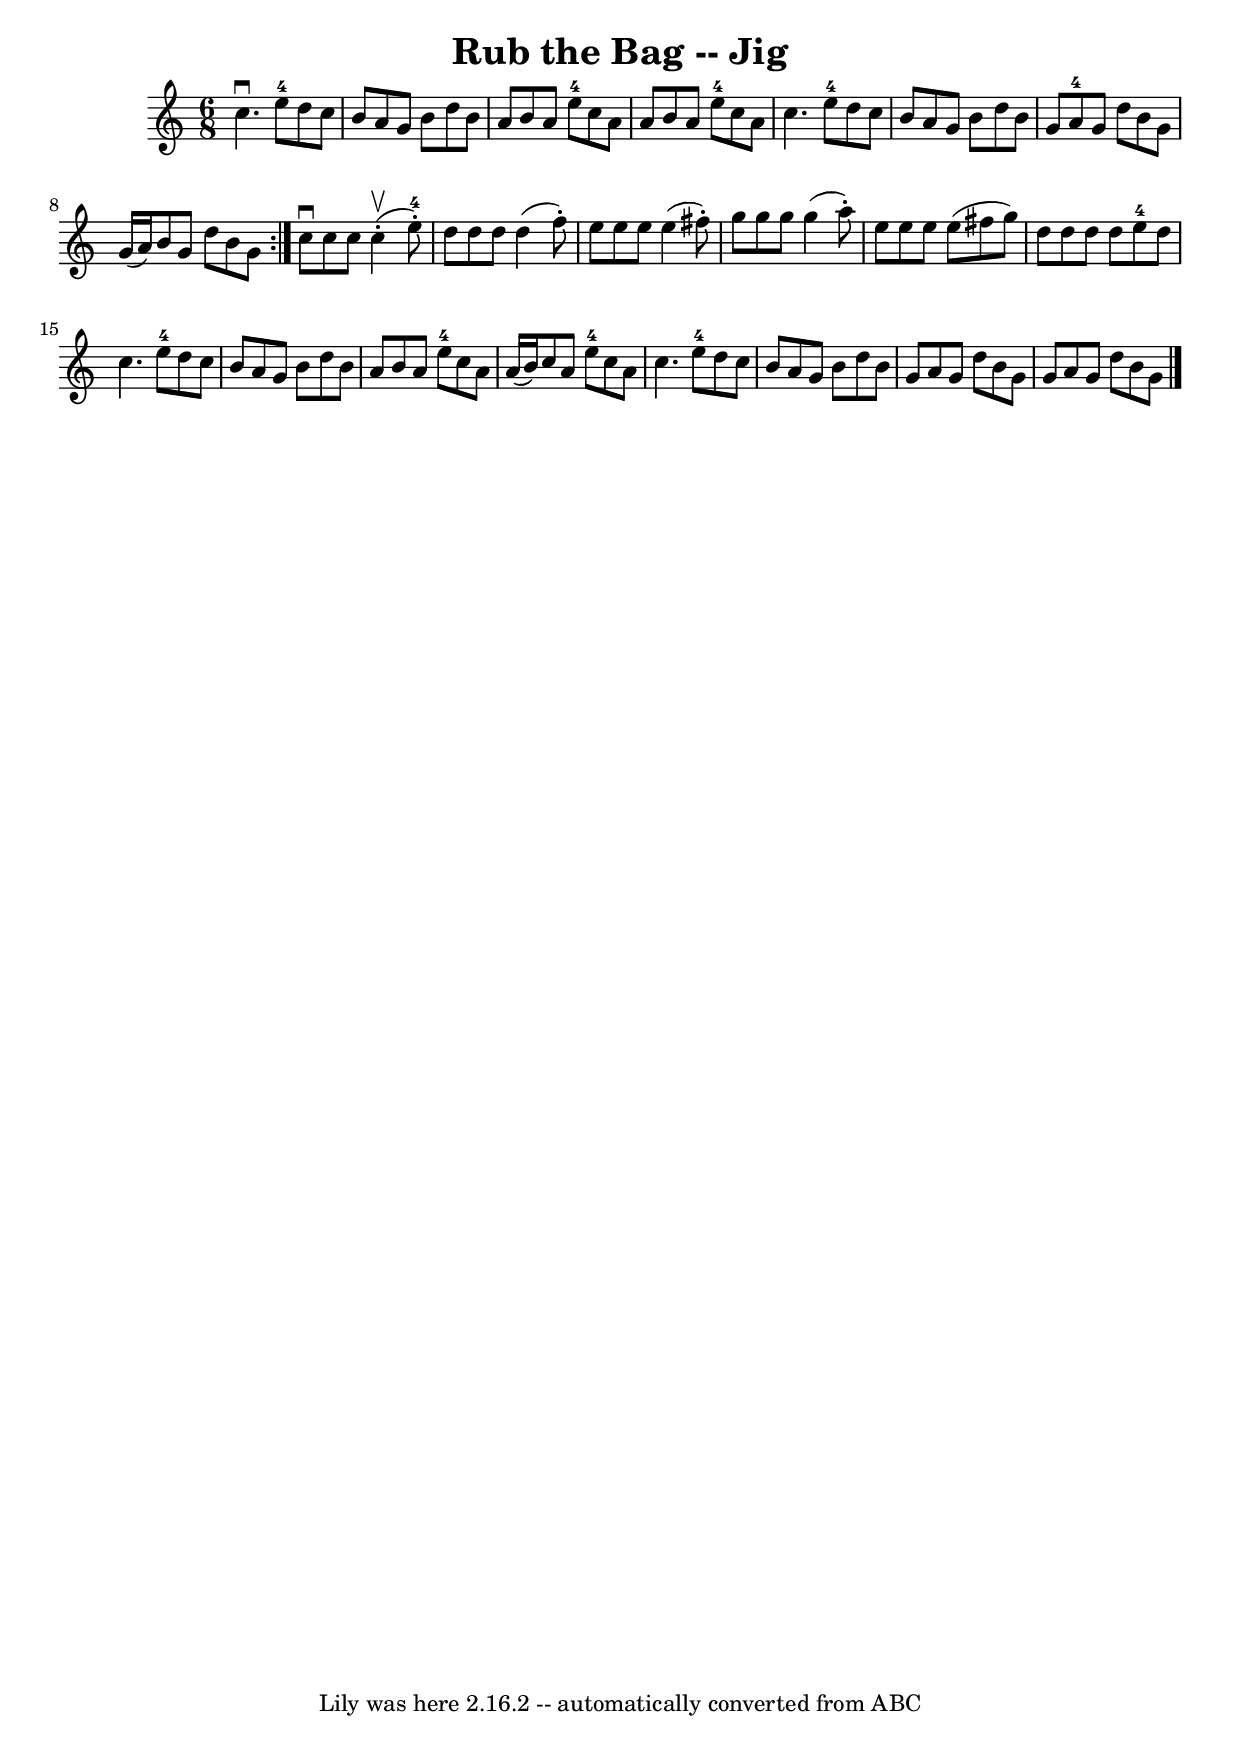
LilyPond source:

\version "2.7.40"
\include "Mammoth.ily"
\header {
	%% book = "Ryan's Mammoth Collection"
	crossRefNumber = "1"
	footnotes = "\\\\There are 14 bars in the last part (two missing?)"
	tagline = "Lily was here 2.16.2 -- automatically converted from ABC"
	title = "Rub the Bag -- Jig"
}
voicedefault =  {
\set Score.defaultBarType = "empty"

\repeat volta 2 {
\time 6/8 \key a \minor c''4.^\downbow e''8-4 d''8 c''8  
|
 b'8 a'8 g'8 b'8 d''8 b'8  |
 a'8 b'8    
a'8 e''8-4 c''8 a'8  |
 a'8 b'8 a'8 e''8-4   
c''8 a'8  |
 c''4. e''8-4 d''8 c''8  |
 b'8   
 a'8 g'8 b'8 d''8 b'8  |
 g'8 a'8-4 g'8 d''8    
b'8 g'8  |
 g'16 (a'16) b'8 g'8 d''8 b'8 g'8  }  
 c''8^\downbow c''8 c''8 c''4^\upbow(-. e''8-4-.) |
 
 d''8 d''8 d''8 d''4 (f''8 -.) |
 e''8 e''8 e''8   
 e''4 (fis''8 -.) |
 g''8 g''8 g''8 g''4 (a''8 -.) 
|
 e''8 e''8 e''8 e''8 (fis''8 g''8) |
   
d''8 d''8 d''8 d''8 e''8-4 d''8  |
 c''4. e''8 
-4 d''8 c''8  |
 b'8 a'8 g'8 b'8 d''8 b'8  
|
 a'8 b'8 a'8 e''8-4 c''8 a'8  |
 a'16 (
 b'16) c''8 a'8 e''8-4 c''8 a'8  |
 c''4.      
e''8-4 d''8 c''8  |
 b'8 a'8 g'8 b'8 d''8 b'8  
|
 g'8 a'8 g'8 d''8 b'8 g'8  |
 g'8 a'8    
g'8 d''8 b'8 g'8  \bar "|."   
}

\score{
    <<

	\context Staff="default"
	{
	    \voicedefault 
	}

    >>
	\layout {
	}
	\midi {}
}
